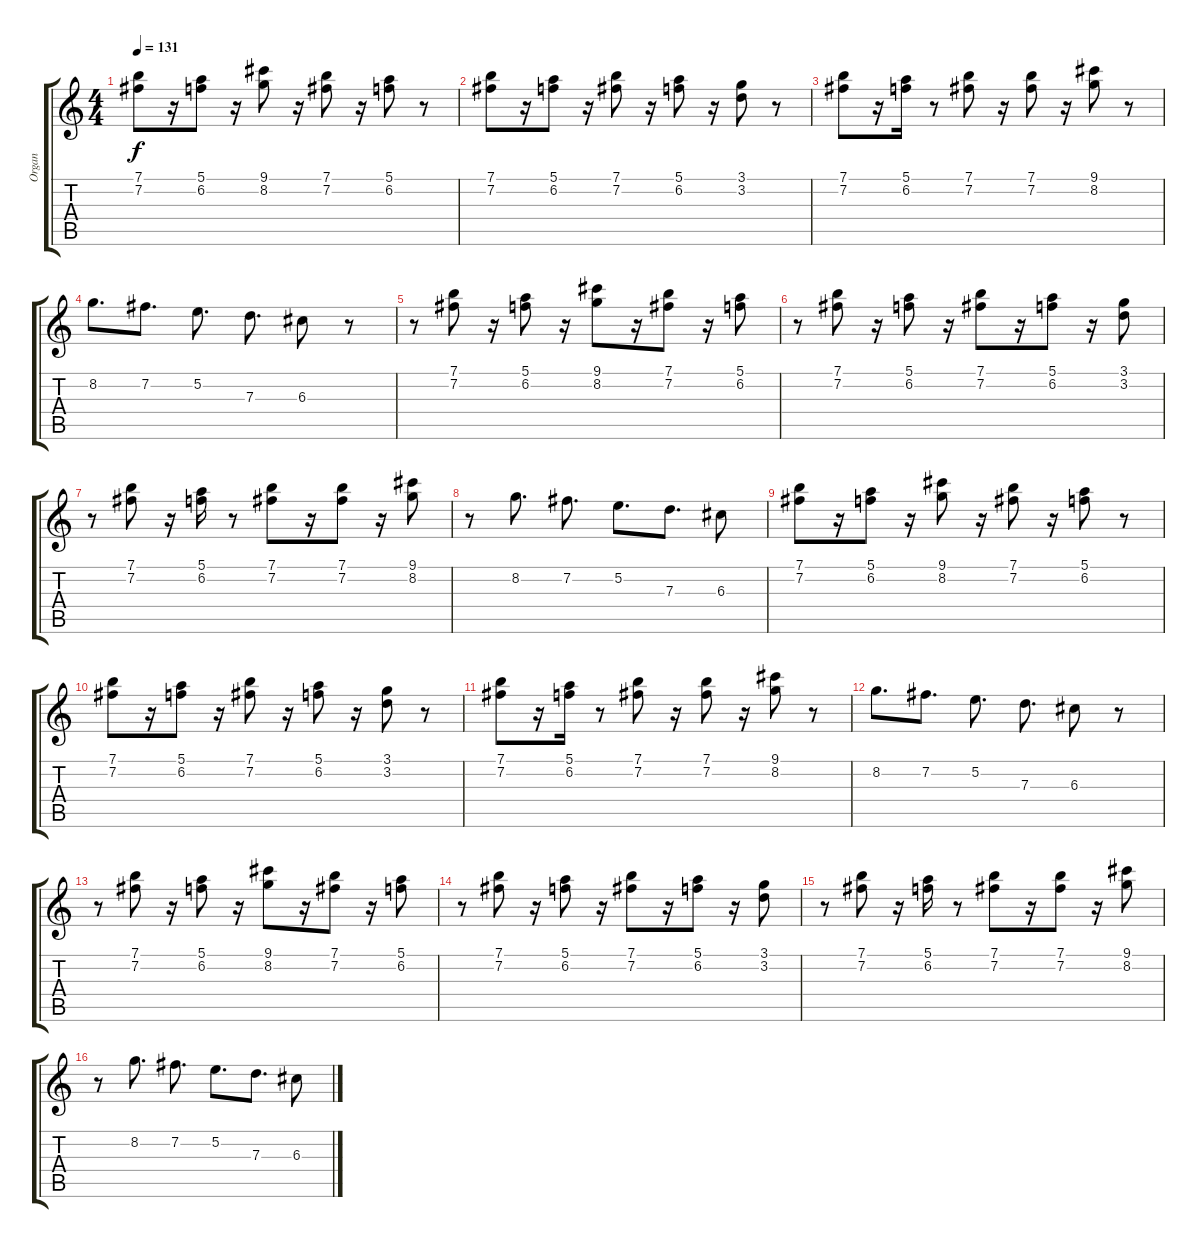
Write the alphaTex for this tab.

\track ("Organ" "Organ") {instrument rockorgan}
\staff {score tabs}
\tuning (E5 B4 G4 D4 A3 E3) {hide}
\ts (4 4)
\tempo 131
\clef g2
\ks c
(7.1 7.2).8{dy f} r.16 (5.1 6.2).8 r.16 (9.1 8.2).8 r.16 (7.1 7.2).8 r.16 (5.1 6.2).8 r.8 |
(7.1 7.2).8 r.16 (5.1 6.2).8 r.16 (7.1 7.2).8 r.16 (5.1 6.2).8 r.16 (3.1 3.2).8 r.8 |
(7.1 7.2).8 r.16 (5.1 6.2).16 r.8 (7.1 7.2).8 r.16 (7.1 7.2).8 r.16 (9.1 8.2).8 r.8 |
8.2.8{d} 7.2.8{d} 5.2.8{d} 7.3.8{d} 6.3.8 r.8 |
r.8 (7.1 7.2).8 r.16 (5.1 6.2).8 r.16 (9.1 8.2).8 r.16 (7.1 7.2).8 r.16 (5.1 6.2).8 |
r.8 (7.1 7.2).8 r.16 (5.1 6.2).8 r.16 (7.1 7.2).8 r.16 (5.1 6.2).8 r.16 (3.1 3.2).8 |
r.8 (7.1 7.2).8 r.16 (5.1 6.2).16 r.8 (7.1 7.2).8 r.16 (7.1 7.2).8 r.16 (9.1 8.2).8 |
r.8 8.2.8{d} 7.2.8{d} 5.2.8{d} 7.3.8{d} 6.3.8 |
(7.1 7.2).8{volume 5} r.16 (5.1 6.2).8 r.16 (9.1 8.2).8 r.16 (7.1 7.2).8 r.16 (5.1 6.2).8 r.8 |
(7.1 7.2).8 r.16 (5.1 6.2).8 r.16 (7.1 7.2).8 r.16 (5.1 6.2).8 r.16 (3.1 3.2).8 r.8 |
(7.1 7.2).8 r.16 (5.1 6.2).16 r.8 (7.1 7.2).8 r.16 (7.1 7.2).8 r.16 (9.1 8.2).8 r.8 |
8.2.8{d} 7.2.8{d} 5.2.8{d} 7.3.8{d} 6.3.8 r.8 |
r.8 (7.1 7.2).8{volume 5} r.16 (5.1 6.2).8 r.16 (9.1 8.2).8 r.16 (7.1 7.2).8 r.16 (5.1 6.2).8 |
r.8 (7.1 7.2).8 r.16 (5.1 6.2).8 r.16 (7.1 7.2).8 r.16 (5.1 6.2).8 r.16 (3.1 3.2).8 |
r.8 (7.1 7.2).8 r.16 (5.1 6.2).16 r.8 (7.1 7.2).8 r.16 (7.1 7.2).8 r.16 (9.1 8.2).8 |
r.8 8.2.8{d} 7.2.8{d} 5.2.8{d} 7.3.8{d} 6.3.8
